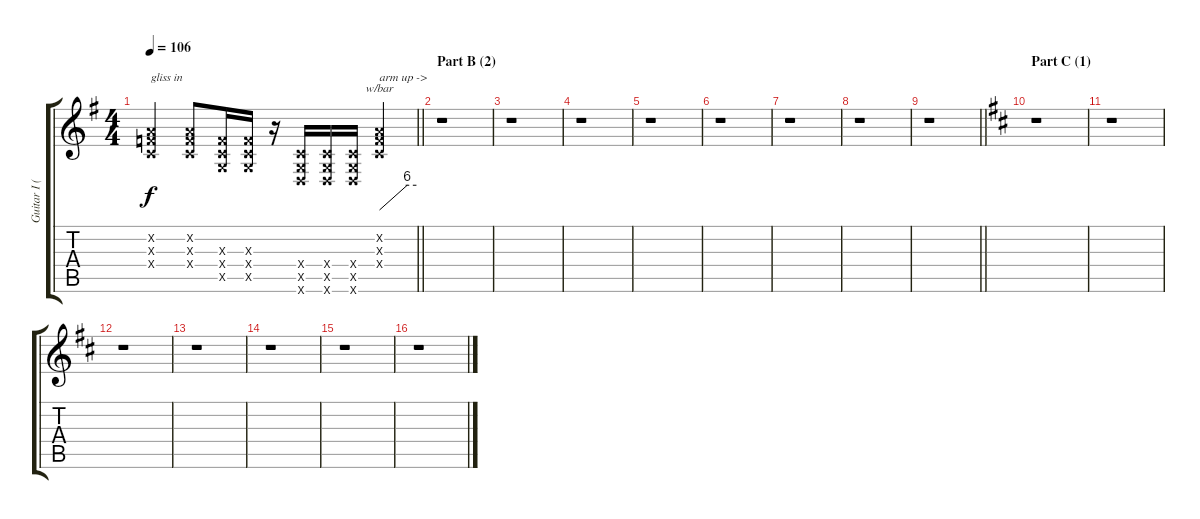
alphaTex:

\track ("Guitar I (Sugizo)" "Guitar I (") {instrument distortionguitar}
\staff {score tabs}
\tuning (D4 A3 F3 C3 G2 D2) {hide}
\ts (4 4)
\tempo 106
\clef g2
\barLineRight lightlight
\ks g
(0.2{x} 0.3{x} 0.4{x}).4{txt "gliss in" dy f} (0.2{x} 0.3{x} 0.4{x}).8 (0.3{x} 0.4{x} 0.5{x}).16 (0.3{x} 0.4{x} 0.5{x}).16 r.16 (0.4{x} 0.5{x} 0.6{x}).16 (0.4{x} 0.5{x} 0.6{x}).16 (0.4{x} 0.5{x} 0.6{x}).16 (0.2{x} 0.3{x} 0.4{x}).4{tbe (custom default 0 0 45 24 60 24) txt "arm up ->"} |
\section ("" "Part B (2)")
r.1 |
r.1 |
r.1 |
r.1 |
r.1 |
r.1 |
r.1 |
\barLineRight lightlight
r.1 |
\section ("" "Part C (1)")
\ks d
r.1 |
r.1 |
r.1 |
r.1 |
r.1 |
r.1 |
r.1
